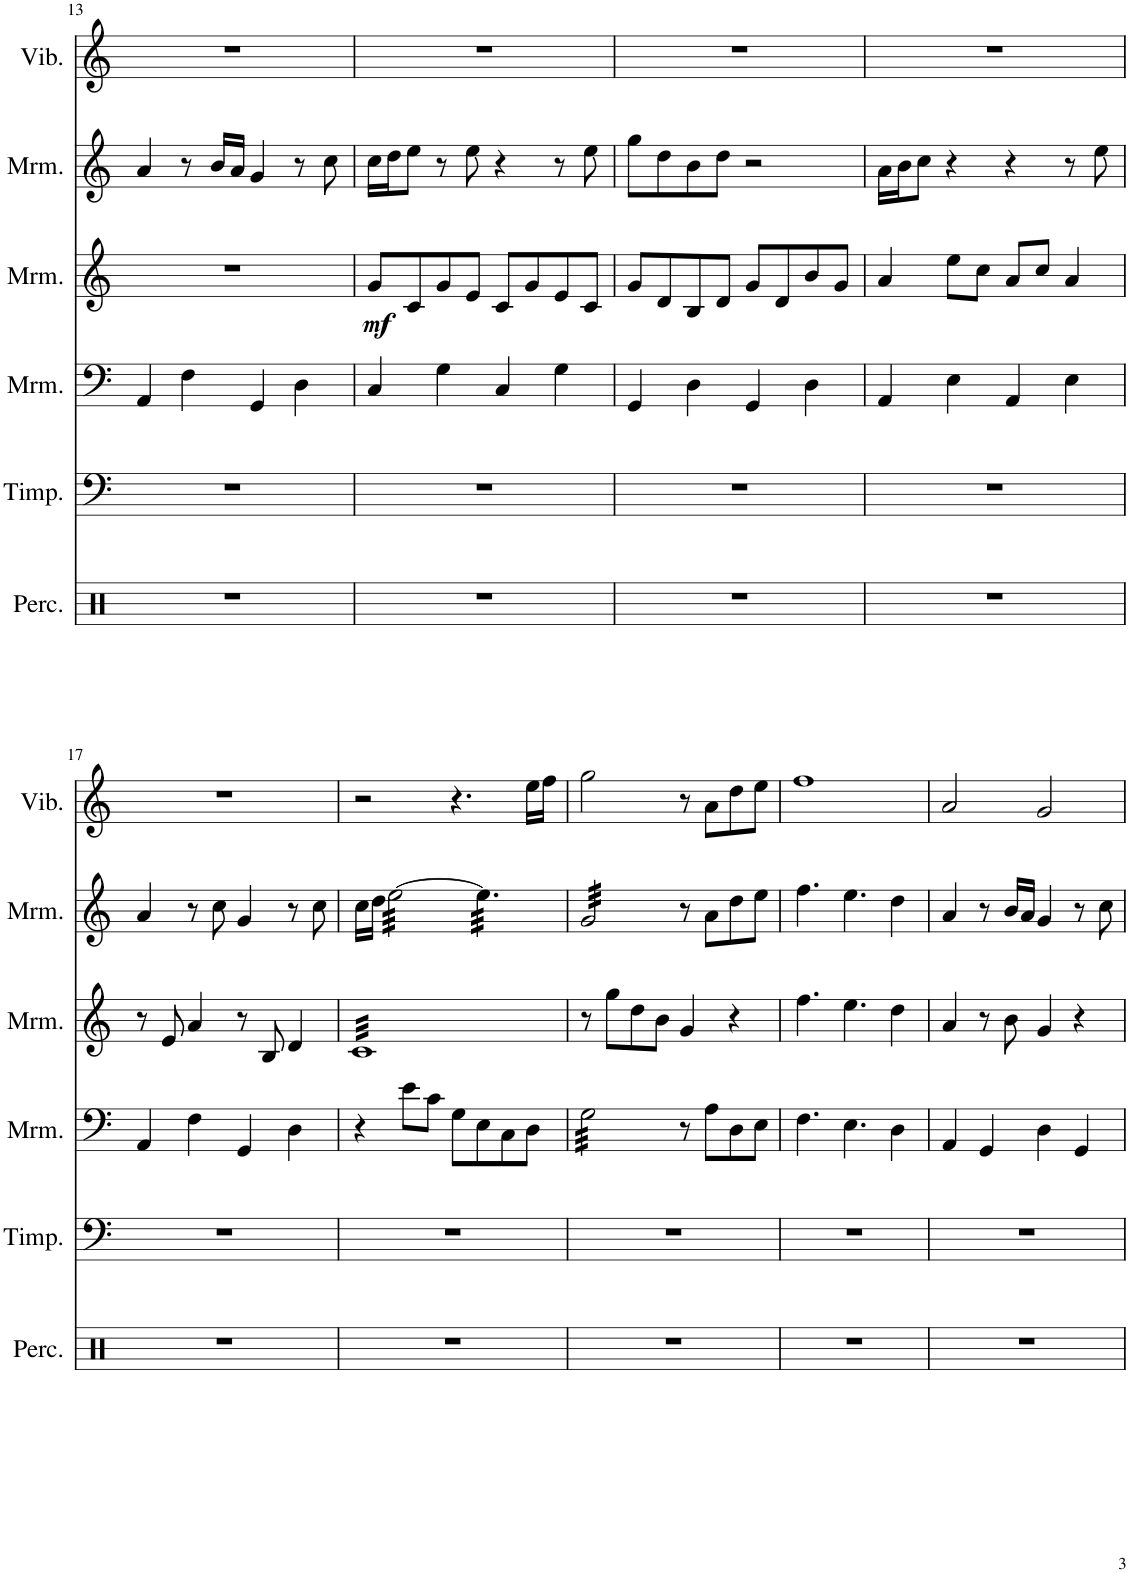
**kern	**kern	**kern	**kern	**dynam	**kern	**kern
*part6	*part5	*part4	*part3	*part3	*part2	*part1
*staff6	*staff5	*staff4	*staff3	*staff3	*staff2	*staff1
*I"Percussion	*I"Timpani	*I"Marimba	*I"Marimba	*	*I"Marimba	*I"Vibraphone
*I'Perc.	*I'Timp.	*I'Mrm.	*I'Mrm.	*	*I'Mrm.	*I'Vib.
!!LO:PB:g=z
*clefX	*clefF4	*clefF4	*clefG2	*	*clefG2	*clefG2
*k[]	*k[]	*k[]	*k[]	*	*k[]	*k[]
*M4/4	*M4/4	*M4/4	*M4/4	*	*M4/4	*M4/4
=13	=13	=13	=13	=13	=13	=13
1r	1r	4AA/	1r	.	4a/	1r
.	.	4F\	.	.	8r	.
.	.	.	.	.	16b/LL	.
.	.	.	.	.	16a/JJ	.
.	.	4GG/	.	.	4g/	.
.	.	4D\	.	.	8r	.
.	.	.	.	.	8cc\	.
=14	=14	=14	=14	=14	=14	=14
!	!	!	!	!LO:DY:b	!	!
1r	1r	4C/	8g/L	mf	16cc\LL	1r
.	.	.	.	.	16dd\J	.
.	.	.	8c/	.	8ee\J	.
.	.	4G\	8g/	.	8r	.
.	.	.	8e/J	.	8ee\	.
.	.	4C/	8c/L	.	4r	.
.	.	.	8g/	.	.	.
.	.	4G\	8e/	.	8r	.
.	.	.	8c/J	.	8ee\	.
=15	=15	=15	=15	=15	=15	=15
1r	1r	4GG/	8g/L	.	8gg\L	1r
.	.	.	8d/	.	8dd\	.
.	.	4D\	8B/	.	8b\	.
.	.	.	8d/J	.	8dd\J	.
.	.	4GG/	8g/L	.	2r	.
.	.	.	8d/	.	.	.
.	.	4D\	8b/	.	.	.
.	.	.	8g/J	.	.	.
=16	=16	=16	=16	=16	=16	=16
1r	1r	4AA/	4a/	.	16a\LL	1r
.	.	.	.	.	16b\J	.
.	.	.	.	.	8cc\J	.
.	.	4E\	8ee\L	.	4r	.
.	.	.	8cc\J	.	.	.
.	.	4AA/	8a/L	.	4r	.
.	.	.	8cc/J	.	.	.
.	.	4E\	4a/	.	8r	.
.	.	.	.	.	8ee\	.
!!LO:LB:g=z
=17	=17	=17	=17	=17	=17	=17
1r	1r	4AA/	8r	.	4a/	1r
.	.	.	8e/	.	.	.
.	.	4F\	4a/	.	8r	.
.	.	.	.	.	8cc\	.
.	.	4GG/	8r	.	4g/	.
.	.	.	8B/	.	.	.
.	.	4D\	4d/	.	8r	.
.	.	.	.	.	8cc\	.
=18	=18	=18	=18	=18	=18	=18
*	*	*	*tremolo	*	*	*
1r	1r	4r	32cLLL	.	16cc\LL	2r
.	.	.	32c	.	.	.
.	.	.	32c	.	16dd\JJ	.
.	.	.	32c	.	.	.
*	*	*	*	*	*tremolo	*
.	.	.	32c	.	[32ee\LLL	.
.	.	.	32c	.	32ee\	.
.	.	.	32c	.	32ee\	.
.	.	.	32c	.	32ee\	.
.	.	8e\L	32c	.	32ee\	.
.	.	.	32c	.	32ee\	.
.	.	.	32c	.	32ee\	.
.	.	.	32c	.	32ee\	.
.	.	8c\J	32c	.	32ee\	.
.	.	.	32c	.	32ee\	.
.	.	.	32c	.	32ee\	.
.	.	.	32c	.	32ee\	.
.	.	8G\L	32c	.	32ee\	4.r
.	.	.	32c	.	32ee\	.
.	.	.	32c	.	32ee\	.
.	.	.	32c	.	32ee\JJJ	.
.	.	8E\	32c	.	32ee\]LLL	.
.	.	.	32c	.	32ee\	.
.	.	.	32c	.	32ee\	.
.	.	.	32c	.	32ee\	.
.	.	8C\	32c	.	32ee\	.
.	.	.	32c	.	32ee\	.
.	.	.	32c	.	32ee\	.
.	.	.	32c	.	32ee\	.
.	.	8D\J	32c	.	32ee\	16ee\LL
.	.	.	32c	.	32ee\	.
.	.	.	32c	.	32ee\	16ff\JJ
.	.	.	32cJJJ	.	32ee\JJJ	.
*	*	*	*Xtremolo	*	*	*
=19	=19	=19	=19	=19	=19	=19
*	*	*tremolo	*	*	*	*
1r	1r	32G\LLL	8r	.	32g/LLL	2gg\
.	.	32G\	.	.	32g/	.
.	.	32G\	.	.	32g/	.
.	.	32G\	.	.	32g/	.
.	.	32G\	8gg\L	.	32g/	.
.	.	32G\	.	.	32g/	.
.	.	32G\	.	.	32g/	.
.	.	32G\	.	.	32g/	.
.	.	32G\	8dd\	.	32g/	.
.	.	32G\	.	.	32g/	.
.	.	32G\	.	.	32g/	.
.	.	32G\	.	.	32g/	.
.	.	32G\	8b\J	.	32g/	.
.	.	32G\	.	.	32g/	.
.	.	32G\	.	.	32g/	.
.	.	32G\JJJ	.	.	32g/JJJ	.
*	*	*	*	*	*Xtremolo	*
*	*	*Xtremolo	*	*	*	*
.	.	8r	4g/	.	8r	8r
.	.	8A\L	.	.	8a\L	8a\L
.	.	8D\	4r	.	8dd\	8dd\
.	.	8E\J	.	.	8ee\J	8ee\J
=20	=20	=20	=20	=20	=20	=20
1r	1r	4.F\	4.ff\	.	4.ff\	1ff
.	.	4.E\	4.ee\	.	4.ee\	.
.	.	4D\	4dd\	.	4dd\	.
=21	=21	=21	=21	=21	=21	=21
1r	1r	4AA/	4a/	.	4a/	2a/
.	.	4GG/	8r	.	8r	.
.	.	.	8b\	.	16b/LL	.
.	.	.	.	.	16a/JJ	.
.	.	4D\	4g/	.	4g/	2g/
.	.	4GG/	4r	.	8r	.
.	.	.	.	.	8cc\	.
=	=	=	=	=	=	=
*-	*-	*-	*-	*-	*-	*-
